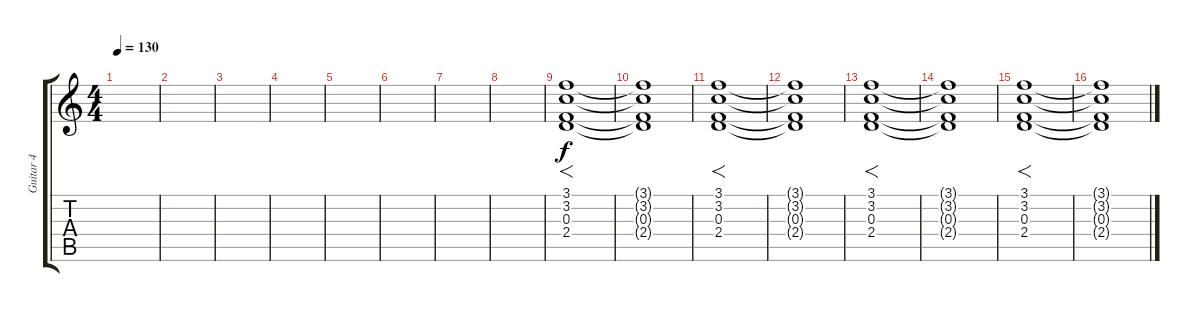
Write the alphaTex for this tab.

\track ("Guitar 4" "Guitar 4") {instrument overdrivenguitar}
\staff {score tabs}
\tuning (D4 A3 F3 C3 G2 C2) {hide}
\ts (4 4)
\tempo 130
\clef g2
\ks c
|
|
|
|
|
|
|
|
(3.1 3.2 0.3 2.4).1{f} |
(3.1{t} 3.2{t} 0.3{t} 2.4{t}).1 |
(3.1 3.2 0.3 2.4).1{f} |
(3.1{t} 3.2{t} 0.3{t} 2.4{t}).1 |
(3.1 3.2 0.3 2.4).1{f} |
(3.1{t} 3.2{t} 0.3{t} 2.4{t}).1 |
(3.1 3.2 0.3 2.4).1{f} |
(3.1{t} 3.2{t} 0.3{t} 2.4{t}).1
